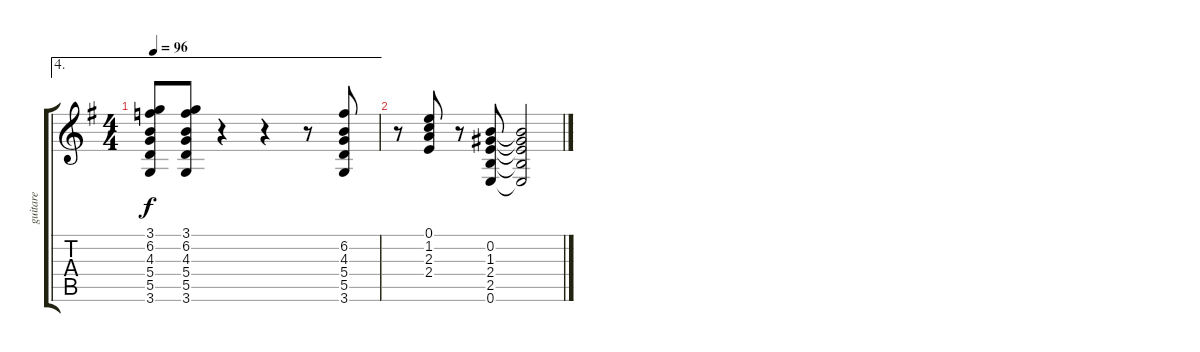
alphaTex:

\track ("guitare" "guitare") {instrument distortionguitar}
\staff {score tabs}
\tuning (E4 B3 G3 D3 A2 E2) {hide}
\ae 4
\ts (4 4)
\tempo 96
\clef g2
\ks g
(3.1 6.2 4.3 5.4 5.5 3.6).8{dy f} (3.1 6.2 4.3 5.4 5.5 3.6).8 r.4 r.4 r.8 (6.2 4.3 5.4 5.5 3.6).8 |
r.8 (0.1 1.2 2.3 2.4).8 r.8 (0.2 1.3 2.4 2.5 0.6).8 (0.2{t} 1.3{t} 2.4{t} 2.5{t} 0.6{t}).2
